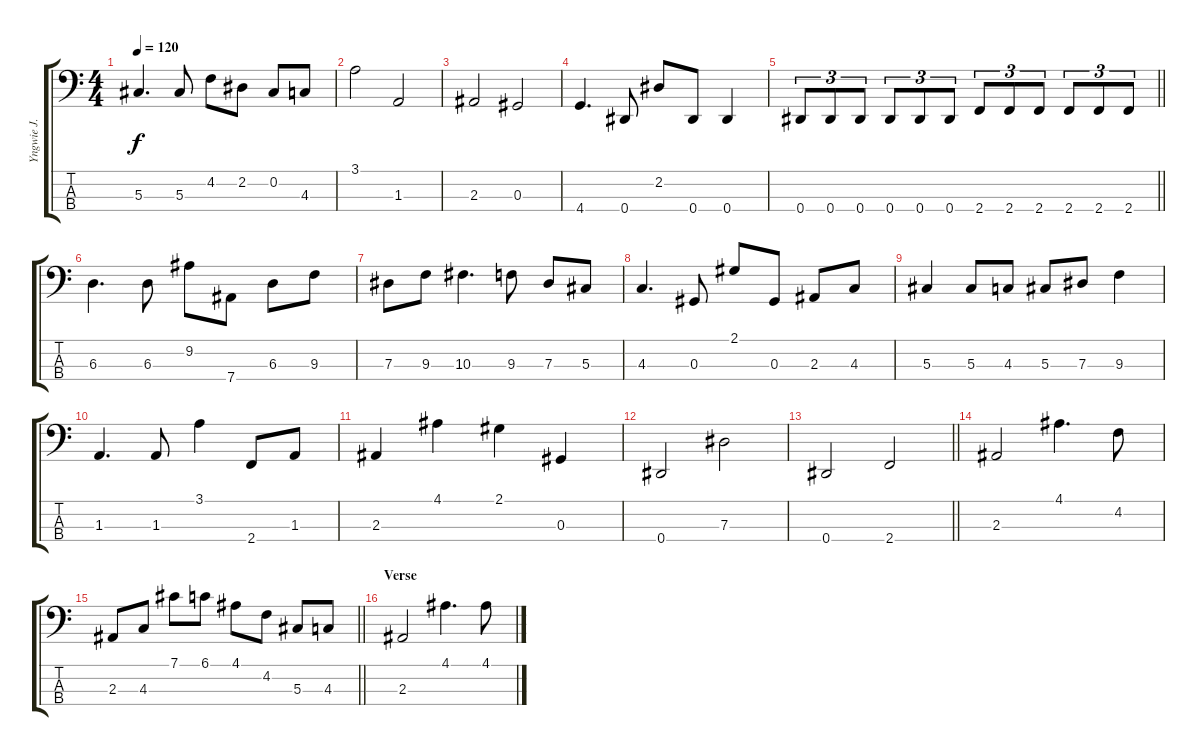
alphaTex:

\track ("Yngwie J. Malmsteen" "Yngwie J. ") {instrument electricbassfinger}
\staff {score tabs}
\tuning (Gb2 Db2 Ab1 Eb1) {hide}
\ts (4 4)
\tempo 120
\clef f4
\ks c
5.3.4{d dy f} 5.3.8 4.2.8 2.2.8 0.2.8 4.3.8 |
3.1.2 1.3.2 |
2.3.2 0.3.2 |
4.4.4{d} 0.4.8 2.2.8 0.4.8 0.4.4 |
\barLineRight lightlight
0.4.8{tu (3 2)} 0.4.8{tu (3 2)} 0.4.8{tu (3 2)} 0.4.8{tu (3 2)} 0.4.8{tu (3 2)} 0.4.8{tu (3 2)} 2.4.8{tu (3 2)} 2.4.8{tu (3 2)} 2.4.8{tu (3 2)} 2.4.8{tu (3 2)} 2.4.8{tu (3 2)} 2.4.8{tu (3 2)} |
6.3.4{d} 6.3.8 9.2.8 7.4.8 6.3.8 9.3.8 |
7.3.8 9.3.8 10.3.4{d} 9.3.8 7.3.8 5.3.8 |
4.3.4{d} 0.3.8 2.1.8 0.3.8 2.3.8 4.3.8 |
5.3.4 5.3.8 4.3.8 5.3.8 7.3.8 9.3.4 |
1.3.4{d} 1.3.8 3.1.4 2.4.8 1.3.8 |
2.3.4 4.1.4 2.1.4 0.3.4 |
0.4.2 7.3.2 |
\barLineRight lightlight
0.4.2 2.4.2 |
2.3.2 4.1.4{d} 4.2.8 |
\barLineRight lightlight
2.3.8 4.3.8 7.1.8 6.1.8 4.1.8 4.2.8 5.3.8 4.3.8 |
\section ("" "Verse")
2.3.2 4.1.4{d} 4.1.8
